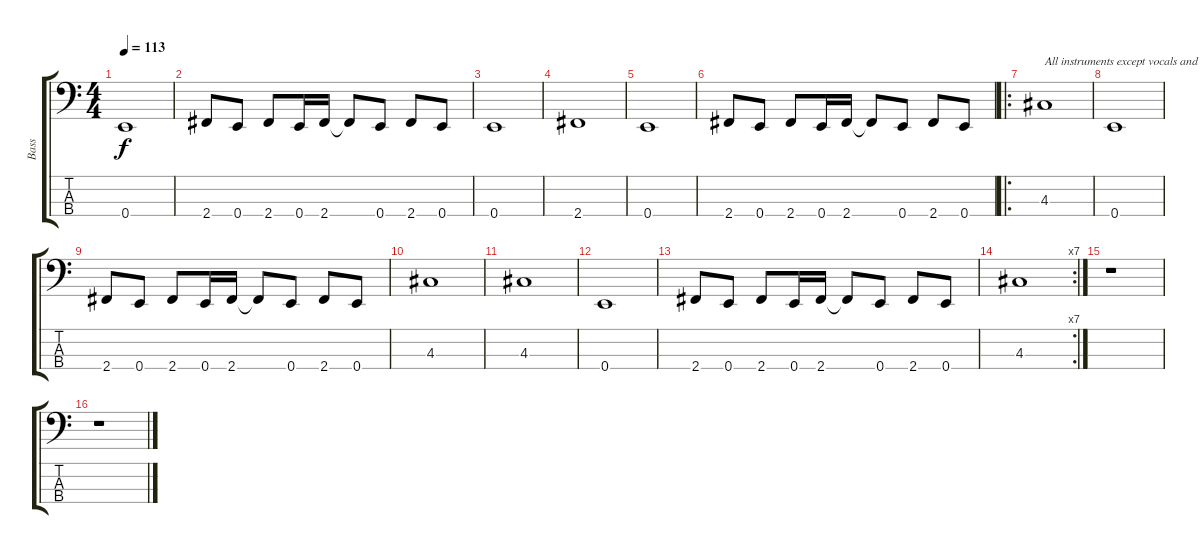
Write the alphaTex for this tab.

\track ("Bass" "Bass") {instrument electricbassfinger}
\staff {score tabs}
\tuning (G2 D2 A1 E1) {hide}
\ts (4 4)
\tempo 113
\clef f4
\ks c
0.4.1{dy f} |
2.4.8 0.4.8 2.4.8 0.4.16 2.4.16 2.4{t}.8 0.4.8 2.4.8 0.4.8 |
0.4.1 |
2.4.1 |
0.4.1 |
2.4.8 0.4.8 2.4.8 0.4.16 2.4.16 2.4{t}.8 0.4.8 2.4.8 0.4.8 |
\ro
4.3.1{txt "All instruments except vocals and drums fade out"} |
0.4.1 |
2.4.8 0.4.8 2.4.8 0.4.16 2.4.16 2.4{t}.8 0.4.8 2.4.8 0.4.8 |
4.3.1 |
4.3.1 |
0.4.1 |
2.4.8 0.4.8 2.4.8 0.4.16 2.4.16 2.4{t}.8 0.4.8 2.4.8 0.4.8 |
\rc 7
4.3.1 |
r.1 |
r.1
